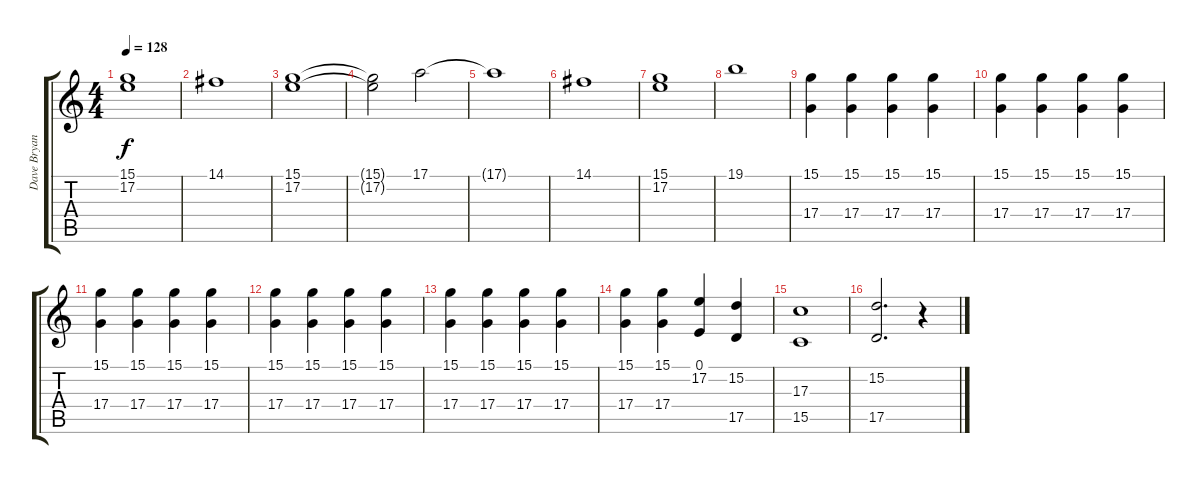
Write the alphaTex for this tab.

\track ("Dave Bryan" "Dave Bryan") {instrument synthstrings1}
\staff {score tabs}
\tuning (E4 B3 G3 D3 A2 E2) {hide}
\ts (4 4)
\tempo 128
\clef g2
\ks c
(15.1{t} 17.2{t}).1{dy f} |
14.1.1 |
(15.1 17.2).1 |
(15.1{t} 17.2{t}).2 17.1.2 |
17.1{t}.1 |
14.1.1 |
(15.1 17.2).1 |
19.1.1 |
(15.1 17.4).4 (15.1 17.4).4 (15.1 17.4).4 (15.1 17.4).4 |
(15.1 17.4).4 (15.1 17.4).4 (15.1 17.4).4 (15.1 17.4).4 |
(15.1 17.4).4 (15.1 17.4).4 (15.1 17.4).4 (15.1 17.4).4 |
(15.1 17.4).4 (15.1 17.4).4 (15.1 17.4).4 (15.1 17.4).4 |
(15.1 17.4).4 (15.1 17.4).4 (15.1 17.4).4 (15.1 17.4).4 |
(15.1 17.4).4 (15.1 17.4).4 (0.1 17.2).4 (15.2 17.5).4 |
(17.3 15.5).1 |
(15.2 17.5).2{d} r.4
